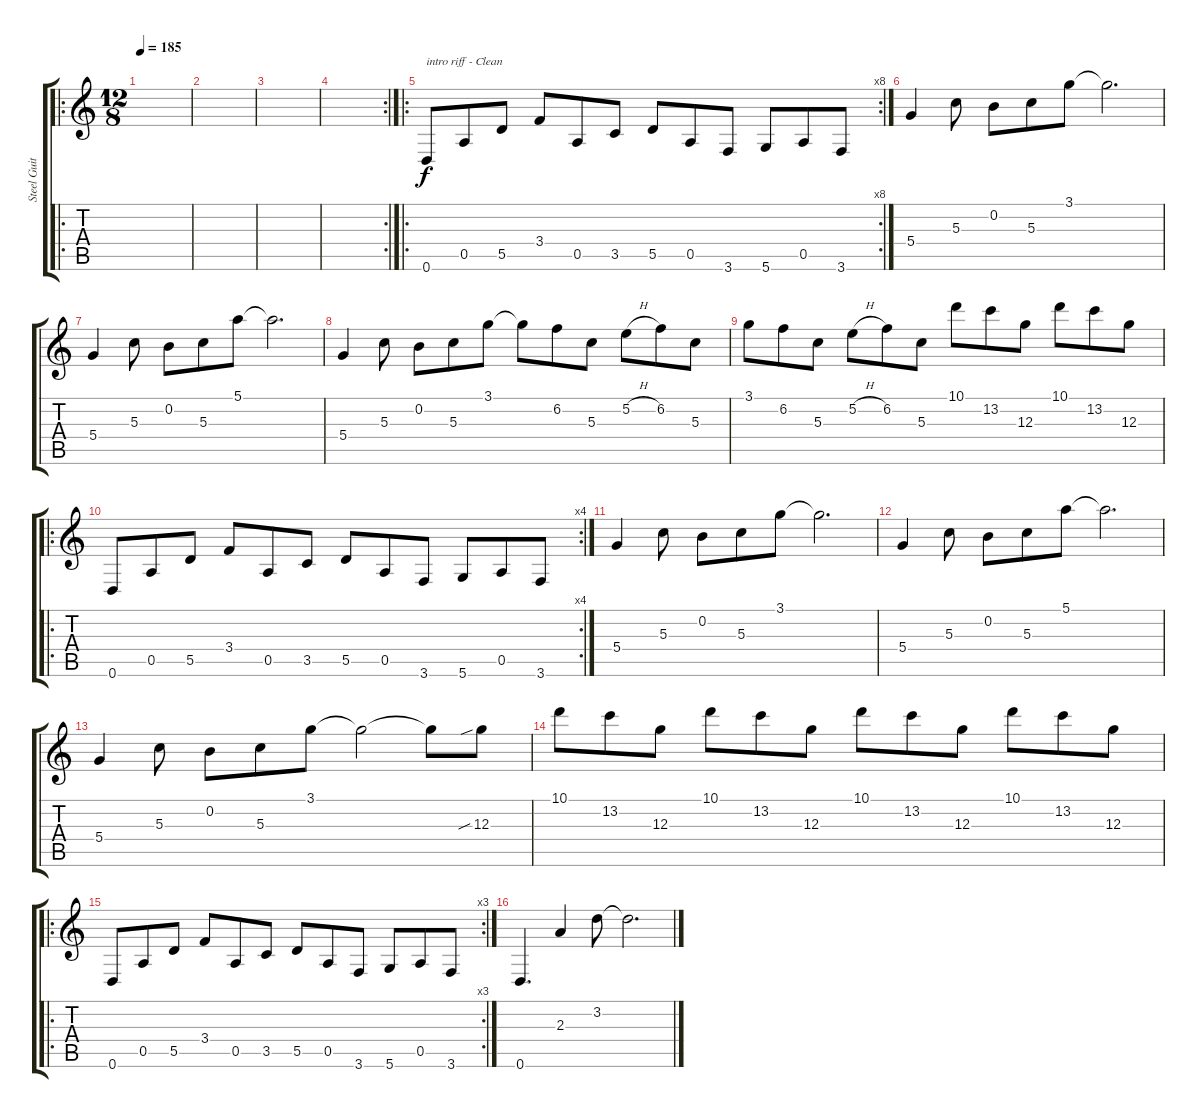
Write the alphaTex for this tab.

\track ("Steel Guitar" "Steel Guit") {instrument acousticguitarsteel}
\staff {score tabs}
\tuning (E4 B3 G3 D3 A2 D2) {hide}
\ro
\ts (12 8)
\tempo 185
\clef g2
\ks c
|
|
|
\rc 2
|
\ro
\rc 8
0.6.8{txt "intro riff - Clean"} 0.5.8 5.5.8 3.4.8 0.5.8 3.5.8 5.5.8 0.5.8 3.6.8 5.6.8 0.5.8 3.6.8 |
5.4.4 5.3.8 0.2.8 5.3.8 3.1.8 3.1{t}.2{d} |
5.4.4 5.3.8 0.2.8 5.3.8 5.1.8 5.1{t}.2{d} |
5.4.4 5.3.8 0.2.8 5.3.8 3.1.8 3.1{t}.8 6.2.8 5.3.8 5.2{h}.8 6.2.8 5.3.8 |
3.1.8 6.2.8 5.3.8 5.2{h}.8 6.2.8 5.3.8 10.1.8 13.2.8 12.3.8 10.1.8 13.2.8 12.3.8 |
\ro
\rc 4
0.6.8 0.5.8 5.5.8 3.4.8 0.5.8 3.5.8 5.5.8 0.5.8 3.6.8 5.6.8 0.5.8 3.6.8 |
5.4.4 5.3.8 0.2.8 5.3.8 3.1.8 3.1{t}.2{d} |
5.4.4 5.3.8 0.2.8 5.3.8 5.1.8 5.1{t}.2{d} |
5.4.4 5.3.8 0.2.8 5.3.8 3.1.8 3.1{t}.2 3.1{t}.8 12.3{sib}.8 |
10.1.8 13.2.8 12.3.8 10.1.8 13.2.8 12.3.8 10.1.8 13.2.8 12.3.8 10.1.8 13.2.8 12.3.8 |
\ro
\rc 3
0.6.8 0.5.8 5.5.8 3.4.8 0.5.8 3.5.8 5.5.8 0.5.8 3.6.8 5.6.8 0.5.8 3.6.8 |
0.6.4{d} 2.3.4 3.2.8 3.2{t}.2{d}
